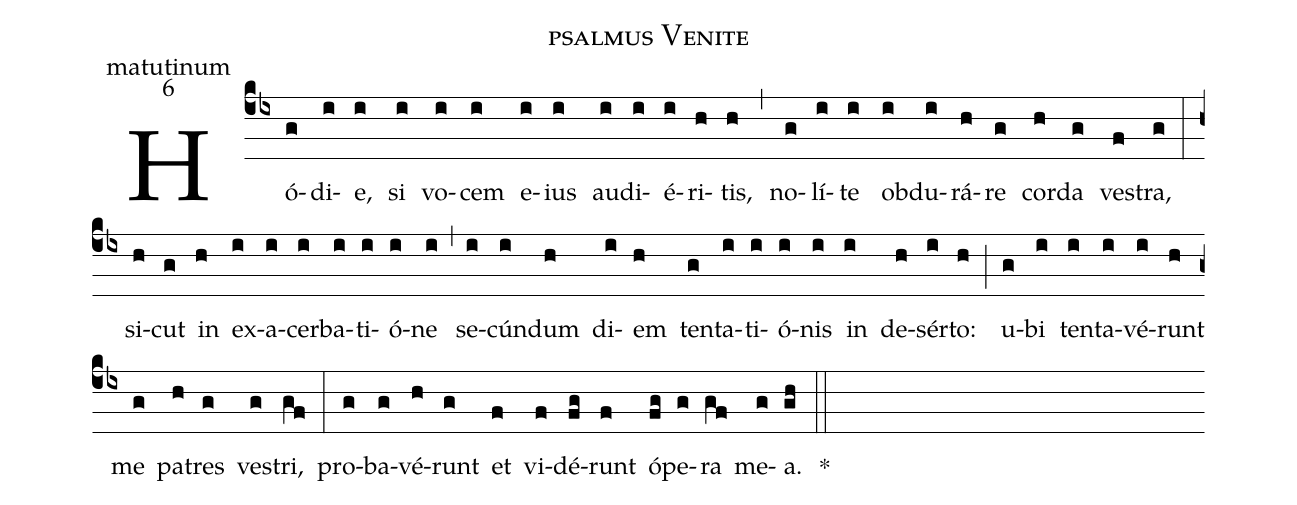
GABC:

name: psalmus Venite;
office-part: matutinum;
mode: 6;
%%
(cb4)
Hó(g)di(i)e,(i) si(i) vo(i)cem(i) e(i)ius(i) au(i)di(i)é(i)ri(h)tis,(h) (,)
no(g)lí(i)te(i) ob(i)du(i)rá(h)re(g) cor(h)da(g) ves(f)tra,(g) (:)
si(h)cut(g) in(h) ex(i)a(i)cer(i)ba(i)ti(i)ó(i)ne(i) (,)
se(i)cún(i)dum(h) di(i)em(h) ten(g)ta(i)ti(i)ó(i)nis(i) in(i) de(h)sér(i)to:(h) (;)
u(g)bi(i) ten(i)ta(i)vé(i)runt(h) me(g) pat(h)res(g) ves(g)tri,(gf) (:)
pro(g)ba(g)vé(h)runt(g) et(f) vi(f)dé(fg)runt(f) ó(fg)pe(g)ra(gf) me(g)a.(gh) *(::)
